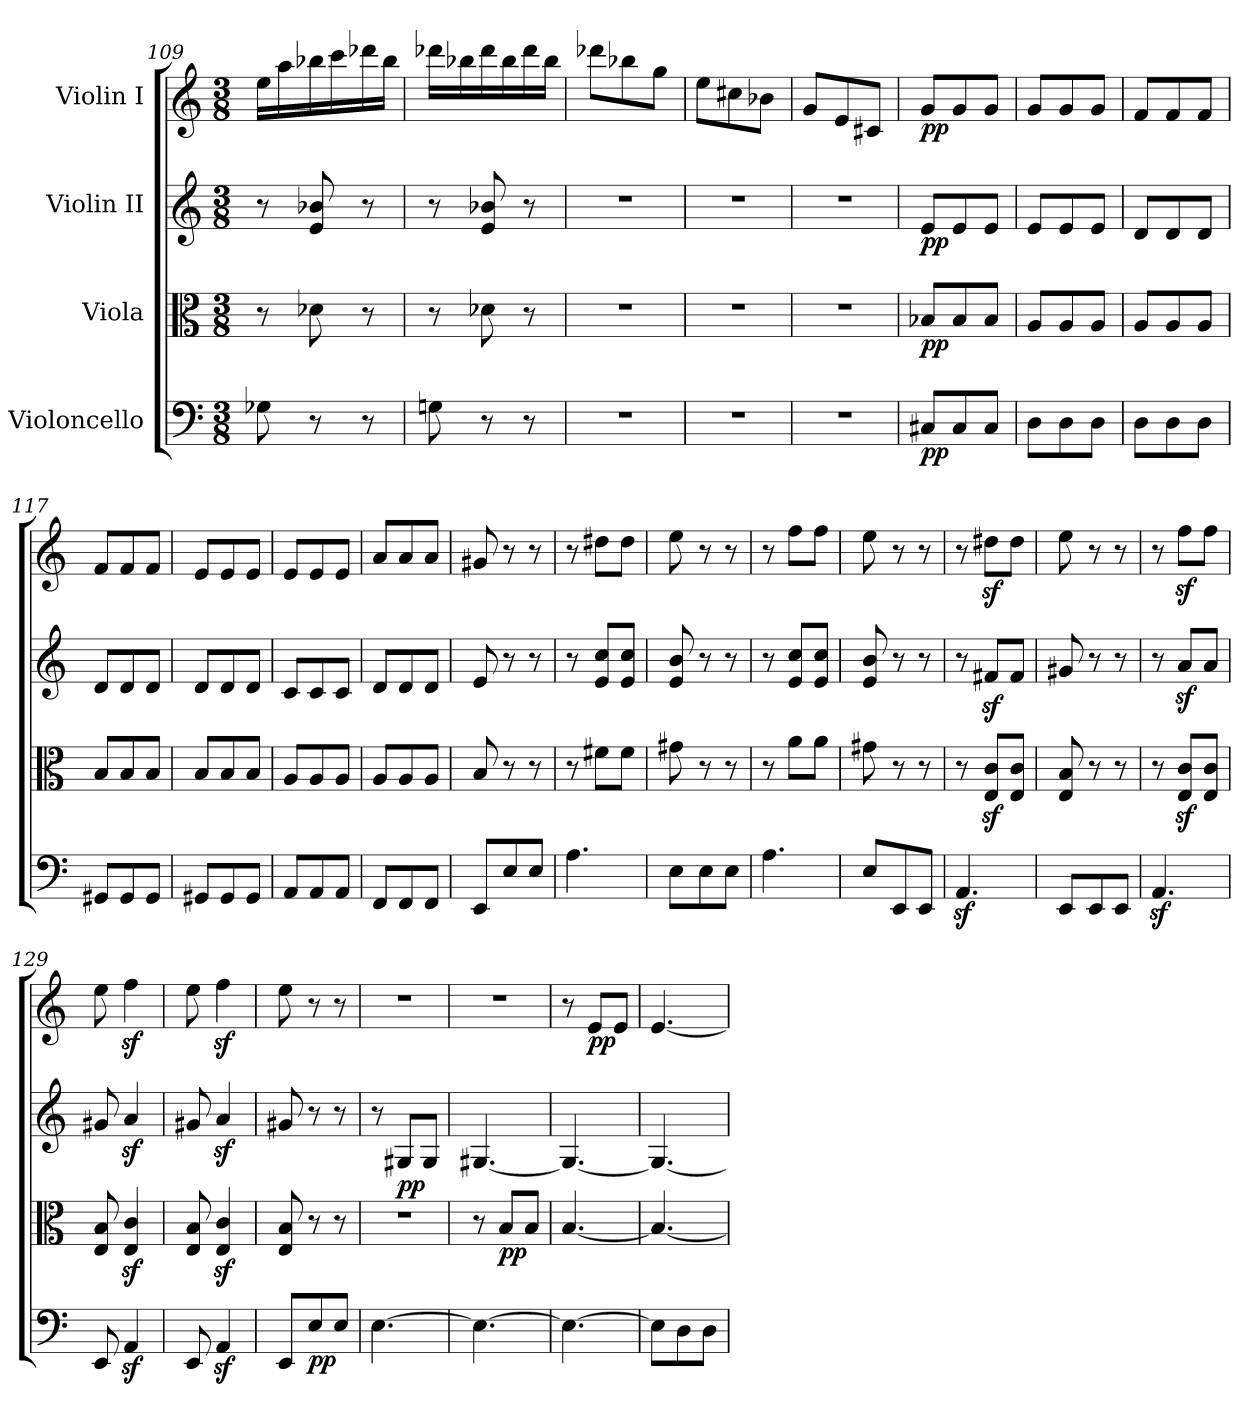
**kern	**dynam	**kern	**dynam	**kern	**dynam	**kern	**dynam
*part4	*part4	*part3	*part3	*part2	*part2	*part1	*part1
*staff4	*staff4	*staff3	*staff3	*staff2	*staff2	*staff1	*staff1
*I"Violoncello	*	*I"Viola	*	*I"Violin II	*	*I"Violin I	*
*clefF4	*	*clefC3	*	*clefG2	*	*clefG2	*
*k[]	*	*k[]	*	*k[]	*	*k[]	*
*M3/8	*	*M3/8	*	*M3/8	*	*M3/8	*
=109	=109	=109	=109	=109	=109	=109	=109
8G-X\	.	8r	.	8r	.	16ee\LL	.
.	.	.	.	.	.	16aa\	.
8r	.	8d-X\	.	8e/ 8b-X/	.	16bb-X\	.
.	.	.	.	.	.	16ccc\	.
8r	.	8r	.	8r	.	16ddd-X\	.
.	.	.	.	.	.	16bb-\JJ	.
=110	=110	=110	=110	=110	=110	=110	=110
8Gn\	.	8r	.	8r	.	16ddd-X\LL	.
.	.	.	.	.	.	16bb-X\	.
8r	.	8d-X\	.	8e/ 8b-X/	.	16ddd-\	.
.	.	.	.	.	.	16bb-\	.
8r	.	8r	.	8r	.	16ddd-\	.
.	.	.	.	.	.	16bb-\JJ	.
=111	=111	=111	=111	=111	=111	=111	=111
4.r	.	4.r	.	4.r	.	8ddd-X\L	.
.	.	.	.	.	.	8bb-X\	.
.	.	.	.	.	.	8gg\J	.
=112	=112	=112	=112	=112	=112	=112	=112
4.r	.	4.r	.	4.r	.	8ee\L	.
.	.	.	.	.	.	8cc#X\	.
.	.	.	.	.	.	8b-X\J	.
=113	=113	=113	=113	=113	=113	=113	=113
4.r	.	4.r	.	4.r	.	8g/L	.
.	.	.	.	.	.	8e/	.
.	.	.	.	.	.	8c#X/J	.
=114	=114	=114	=114	=114	=114	=114	=114
!	!LO:DY:b	!	!LO:DY:b	!	!LO:DY:b	!	!LO:DY:b
8C#X/L	pp	8B-X/L	pp	8e/L	pp	8g/L	pp
8C#/	.	8B-/	.	8e/	.	8g/	.
8C#/J	.	8B-/J	.	8e/J	.	8g/J	.
=115	=115	=115	=115	=115	=115	=115	=115
8D\L	.	8A/L	.	8e/L	.	8g/L	.
8D\	.	8A/	.	8e/	.	8g/	.
8D\J	.	8A/J	.	8e/J	.	8g/J	.
=116	=116	=116	=116	=116	=116	=116	=116
8D\L	.	8A/L	.	8d/L	.	8f/L	.
8D\	.	8A/	.	8d/	.	8f/	.
8D\J	.	8A/J	.	8d/J	.	8f/J	.
=117	=117	=117	=117	=117	=117	=117	=117
8GG#X/L	.	8B/L	.	8d/L	.	8f/L	.
8GG#/	.	8B/	.	8d/	.	8f/	.
8GG#/J	.	8B/J	.	8d/J	.	8f/J	.
=118	=118	=118	=118	=118	=118	=118	=118
8GG#X/L	.	8B/L	.	8d/L	.	8e/L	.
8GG#/	.	8B/	.	8d/	.	8e/	.
8GG#/J	.	8B/J	.	8d/J	.	8e/J	.
=119	=119	=119	=119	=119	=119	=119	=119
8AA/L	.	8A/L	.	8c/L	.	8e/L	.
8AA/	.	8A/	.	8c/	.	8e/	.
8AA/J	.	8A/J	.	8c/J	.	8e/J	.
=120	=120	=120	=120	=120	=120	=120	=120
8FF/L	.	8A/L	.	8d/L	.	8a/L	.
8FF/	.	8A/	.	8d/	.	8a/	.
8FF/J	.	8A/J	.	8d/J	.	8a/J	.
=121	=121	=121	=121	=121	=121	=121	=121
8EE/L	.	8B/	.	8e/	.	8g#X/	.
8E/	.	8r	.	8r	.	8r	.
8E/J	.	8r	.	8r	.	8r	.
=122	=122	=122	=122	=122	=122	=122	=122
4.A\	.	8r	.	8r	.	8r	.
.	.	8f#X\L	.	8e/ 8cc/L	.	8dd#X\L	.
.	.	8f#\J	.	8e/ 8cc/J	.	8dd#\J	.
=123	=123	=123	=123	=123	=123	=123	=123
8E\L	.	8g#X\	.	8e/ 8b/	.	8ee\	.
8E\	.	8r	.	8r	.	8r	.
8E\J	.	8r	.	8r	.	8r	.
=124	=124	=124	=124	=124	=124	=124	=124
4.A\	.	8r	.	8r	.	8r	.
.	.	8a\L	.	8e/ 8cc/L	.	8ff\L	.
.	.	8a\J	.	8e/ 8cc/J	.	8ff\J	.
=125	=125	=125	=125	=125	=125	=125	=125
8E/L	.	8g#X\	.	8e/ 8b/	.	8ee\	.
8EE/	.	8r	.	8r	.	8r	.
8EE/J	.	8r	.	8r	.	8r	.
=126	=126	=126	=126	=126	=126	=126	=126
4.AAz</	.	8r	.	8r	.	8r	.
.	.	8E/z< 8c/z<L	.	8f#Xz</L	.	8dd#Xz<\L	.
.	.	8E/ 8c/J	.	8f#/J	.	8dd#\J	.
=127	=127	=127	=127	=127	=127	=127	=127
8EE/L	.	8E/ 8B/	.	8g#X/	.	8ee\	.
8EE/	.	8r	.	8r	.	8r	.
8EE/J	.	8r	.	8r	.	8r	.
=128	=128	=128	=128	=128	=128	=128	=128
4.AAz</	.	8r	.	8r	.	8r	.
.	.	8E/z< 8c/z<L	.	8az</L	.	8ffz<\L	.
.	.	8E/ 8c/J	.	8a/J	.	8ff\J	.
=129	=129	=129	=129	=129	=129	=129	=129
8EE/	.	8E/ 8B/	.	8g#X/	.	8ee\	.
4AAz</	.	4E/z< 4c/z<	.	4az</	.	4ffz<\	.
=130	=130	=130	=130	=130	=130	=130	=130
8EE/	.	8E/ 8B/	.	8g#X/	.	8ee\	.
4AAz</	.	4E/z< 4c/z<	.	4az</	.	4ffz<\	.
=131	=131	=131	=131	=131	=131	=131	=131
8EE/L	.	8E/ 8B/	.	8g#X/	.	8ee\	.
!	!LO:DY:b	!	!	!	!	!	!
8E/	pp	8r	.	8r	.	8r	.
8E/J	.	8r	.	8r	.	8r	.
=132	=132	=132	=132	=132	=132	=132	=132
[4.E\	.	4.r	.	8r	.	4.r	.
!	!	!	!	!	!LO:DY:b	!	!
.	.	.	.	8G#X/L	pp	.	.
.	.	.	.	8G#/J	.	.	.
=133	=133	=133	=133	=133	=133	=133	=133
4.E\_	.	8r	.	[4.G#X/	.	4.r	.
!	!	!	!LO:DY:b	!	!	!	!
.	.	8B/L	pp	.	.	.	.
.	.	8B/J	.	.	.	.	.
=134	=134	=134	=134	=134	=134	=134	=134
4.E\_	.	[4.B/	.	4.G#/_	.	8r	.
!	!	!	!	!	!	!	!LO:DY:b
.	.	.	.	.	.	8e/L	pp
.	.	.	.	.	.	8e/J	.
=135	=135	=135	=135	=135	=135	=135	=135
8E\L]	.	4.B/_	.	4.G#/_	.	[4.e/	.
8D\	.	.	.	.	.	.	.
8D\J	.	.	.	.	.	.	.
=	=	=	=	=	=	=	=
*-	*-	*-	*-	*-	*-	*-	*-
